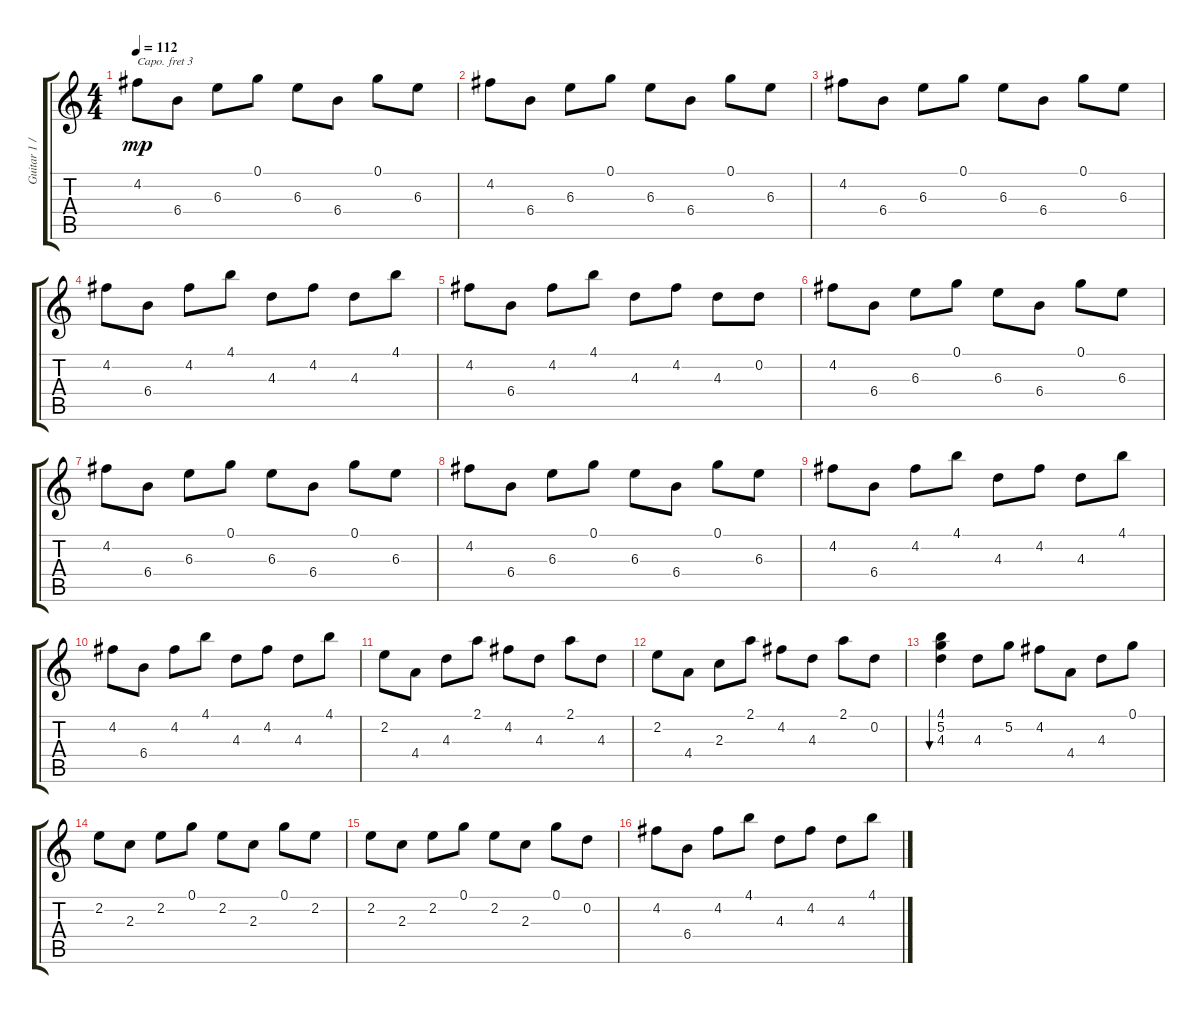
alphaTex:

\track ("Guitar 1 / Capo 3rd fret" "Guitar 1 /") {instrument acousticguitarsteel}
\staff {score tabs}
\capo 3
\tuning (E4 B3 G3 D3 A2 E2) {hide}
\ts (4 4)
\tempo 112
\clef g2
\ks c
4.2.8{dy mp} 6.4.8 6.3.8 0.1.8 6.3.8 6.4.8 0.1.8 6.3.8 |
4.2.8 6.4.8 6.3.8 0.1.8 6.3.8 6.4.8 0.1.8 6.3.8 |
4.2.8 6.4.8 6.3.8 0.1.8 6.3.8 6.4.8 0.1.8 6.3.8 |
4.2.8 6.4.8 4.2.8 4.1.8 4.3.8 4.2.8 4.3.8 4.1.8 |
4.2.8 6.4.8 4.2.8 4.1.8 4.3.8 4.2.8 4.3.8 0.2.8 |
4.2.8 6.4.8 6.3.8 0.1.8 6.3.8 6.4.8 0.1.8 6.3.8 |
4.2.8 6.4.8 6.3.8 0.1.8 6.3.8 6.4.8 0.1.8 6.3.8 |
4.2.8 6.4.8 6.3.8 0.1.8 6.3.8 6.4.8 0.1.8 6.3.8 |
4.2.8 6.4.8 4.2.8 4.1.8 4.3.8 4.2.8 4.3.8 4.1.8 |
4.2.8 6.4.8 4.2.8 4.1.8 4.3.8 4.2.8 4.3.8 4.1.8 |
2.2.8 4.4.8 4.3.8 2.1.8 4.2.8 4.3.8 2.1.8 4.3.8 |
2.2.8 4.4.8 2.3.8 2.1.8 4.2.8 4.3.8 2.1.8 0.2.8 |
(4.1 5.2 4.3).4{bu 240} 4.3.8 5.2.8 4.2.8 4.4.8 4.3.8 0.1.8 |
2.2.8 2.3.8 2.2.8 0.1.8 2.2.8 2.3.8 0.1.8 2.2.8 |
2.2.8 2.3.8 2.2.8 0.1.8 2.2.8 2.3.8 0.1.8 0.2.8 |
4.2.8 6.4.8 4.2.8 4.1.8 4.3.8 4.2.8 4.3.8 4.1.8
